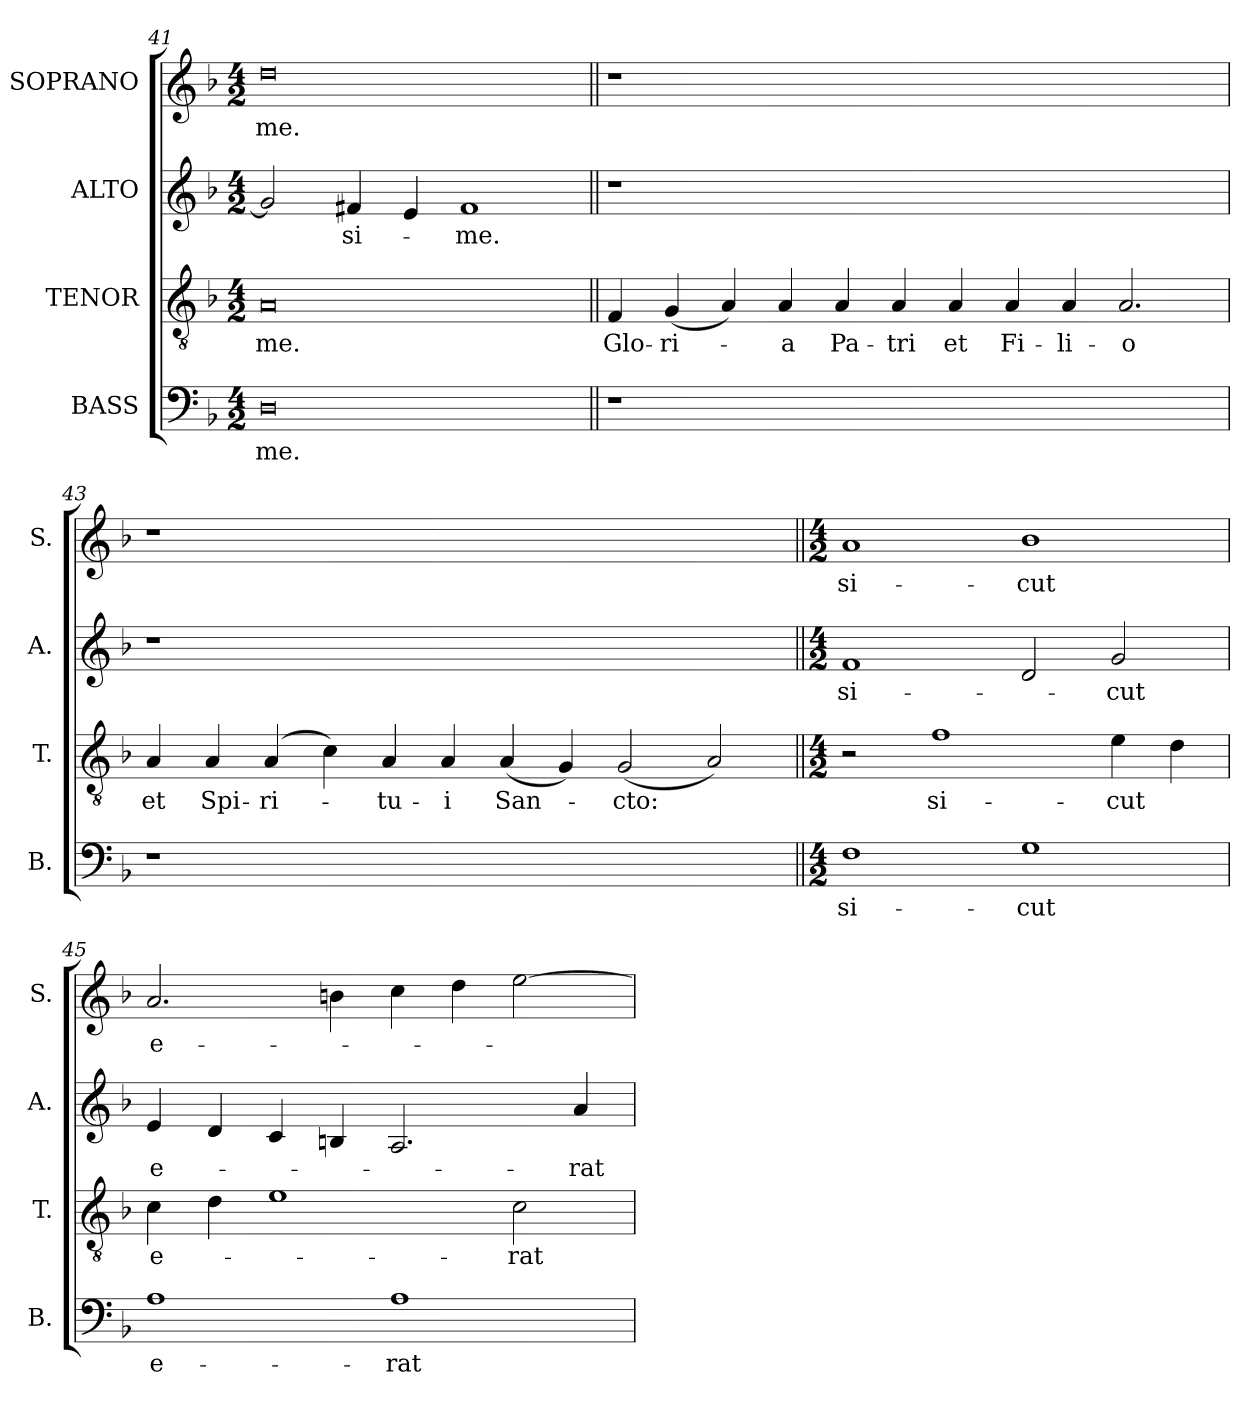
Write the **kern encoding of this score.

**kern	**text	**kern	**text	**kern	**text	**kern	**text
*part4	*part4	*part3	*part3	*part2	*part2	*part1	*part1
*staff4	*staff4	*staff3	*staff3	*staff2	*staff2	*staff1	*staff1
*I"BASS	*	*I"TENOR	*	*I"ALTO	*	*I"SOPRANO	*
*I'B.	*	*I'T.	*	*I'A.	*	*I'S.	*
*clefF4	*	*clefGv2	*	*clefG2	*	*clefG2	*
*	*	*ITrd7c12	*	*	*	*	*
*k[b-]	*	*k[b-]	*	*k[b-]	*	*k[b-]	*
*F:	*	*F:	*	*F:	*	*F:	*
*M4/2	*	*M4/2	*	*M4/2	*	*M4/2	*
=41	=41	=41	=41	=41	=41	=41	=41
!	!LO:LY:b:color=#000000	!	!	!	!	!	!
!	!	!	!LO:LY:b:color=#000000	!	!	!	!
!	!	!	!	!	!	!	!LO:LY:b:color=#000000
0Di	-me.	0AAi	-me.	2gi/]	.	0ddi	-me.
!	!	!	!	!	!LO:LY:b:color=#000000	!	!
.	.	.	.	4f#Xi/	-si-	.	.
.	.	.	.	4ei/	.	.	.
!	!	!	!	!	!LO:LY:b:color=#000000	!	!
.	.	.	.	1f#i	-me.	.	.
!!LO:LB:g=z
=42||	=42||	=42||	=42||	=42||	=42||	=42||	=42||
!LO:N:vis=1	!	!	!	!	!	!	!
*	*	*	*	*	*	*MM184	*
!	!	!	!LO:LY:b:color=#000000	!LO:N:vis=1	!	!LO:N:vis=1	!
0r	.	4FFi/	Glo-	0r	.	0r	.
!	!	!	!LO:LY:b:color=#000000	!	!	!	!
.	.	(4GGi/	-ri-	.	.	.	.
.	.	4AAi/)	.	.	.	.	.
!	!	!	!LO:LY:b:color=#000000	!	!	!	!
.	.	4AAi/	-a	.	.	.	.
!	!	!	!LO:LY:b:color=#000000	!	!	!	!
.	.	4AAi/	Pa-	.	.	.	.
!	!	!	!LO:LY:b:color=#000000	!	!	!	!
.	.	4AAi/	-tri	.	.	.	.
!	!	!	!LO:LY:b:color=#000000	!	!	!	!
.	.	4AAi/	et	.	.	.	.
!	!	!	!LO:LY:b:color=#000000	!	!	!	!
.	.	4AAi/	Fi-	.	.	.	.
!	!	!	!LO:LY:b:color=#000000	!	!	!	!
1ryy	.	4AAi/	-li-	1ryy	.	1ryy	.
!	!	!	!LO:LY:b:color=#000000	!	!	!	!
.	.	2.AAi/	-o	.	.	.	.
=43	=43	=43	=43	=43	=43	=43	=43
!LO:N:vis=1	!	!	!	!	!	!	!
!	!	!	!LO:LY:b:color=#000000	!LO:N:vis=1	!	!LO:N:vis=1	!
0r	.	4AAi/	et	0r	.	0r	.
!	!	!	!LO:LY:b:color=#000000	!	!	!	!
.	.	4AAi/	Spi-	.	.	.	.
!	!	!	!LO:LY:b:color=#000000	!	!	!	!
.	.	(4AAi/	-ri-	.	.	.	.
.	.	4Ci\)	.	.	.	.	.
!	!	!	!LO:LY:b:color=#000000	!	!	!	!
.	.	4AAi/	-tu-	.	.	.	.
!	!	!	!LO:LY:b:color=#000000	!	!	!	!
.	.	4AAi/	-i	.	.	.	.
!	!	!	!LO:LY:b:color=#000000	!	!	!	!
.	.	(4AAi/	San-	.	.	.	.
.	.	4GGi/)	.	.	.	.	.
!	!	!	!LO:LY:b:color=#000000	!	!	!	!
1ryy	.	(2GGi/	-cto:	1ryy	.	1ryy	.
.	.	2AAi/)	.	.	.	.	.
=44||	=44||	=44||	=44||	=44||	=44||	=44||	=44||
*M4/2	*	*M4/2	*	*M4/2	*	*M4/2	*
!	!LO:LY:b:color=#000000	!	!	!	!	!	!
!	!	!	!	!	!LO:LY:b:color=#000000	!	!
!	!	!	!	!	!	!	!LO:LY:b:color=#000000
1Fi	si-	2r	.	1fi	si-	1ai	si-
!	!	!	!LO:LY:b:color=#000000	!	!	!	!
.	.	1Fi	si-	.	.	.	.
!	!LO:LY:b:color=#000000	!	!	!	!	!	!
!	!	!	!	!	!	!	!LO:LY:b:color=#000000
1Gi	-cut	.	.	2di/	.	1b-i	-cut
!	!	!	!LO:LY:b:color=#000000	!	!	!	!
!	!	!	!	!	!LO:LY:b:color=#000000	!	!
.	.	4Ei\	-cut	2gi/	-cut	.	.
.	.	4Di\	.	.	.	.	.
=45	=45	=45	=45	=45	=45	=45	=45
!	!LO:LY:b:color=#000000	!	!	!	!	!	!
!	!	!	!LO:LY:b:color=#000000	!	!	!	!
!	!	!	!	!	!LO:LY:b:color=#000000	!	!
!	!	!	!	!	!	!	!LO:LY:b:color=#000000
1Ai	e-	4Ci\	e-	4ei/	e-	2.ai/	e-
.	.	4Di\	.	4di/	.	.	.
.	.	1Ei	.	4ci/	.	.	.
.	.	.	.	4Bni/	.	4bni\	.
!	!LO:LY:b:color=#000000	!	!	!	!	!	!
1Ai	-rat	.	.	2.Ai/	.	4cci\	.
.	.	.	.	.	.	4ddi\	.
!	!	!	!LO:LY:b:color=#000000	!	!	!	!
.	.	2Ci\	-rat	.	.	[2eei\	.
!	!	!	!	!	!LO:LY:b:color=#000000	!	!
.	.	.	.	4ai/	-rat	.	.
=	=	=	=	=	=	=	=
*-	*-	*-	*-	*-	*-	*-	*-
